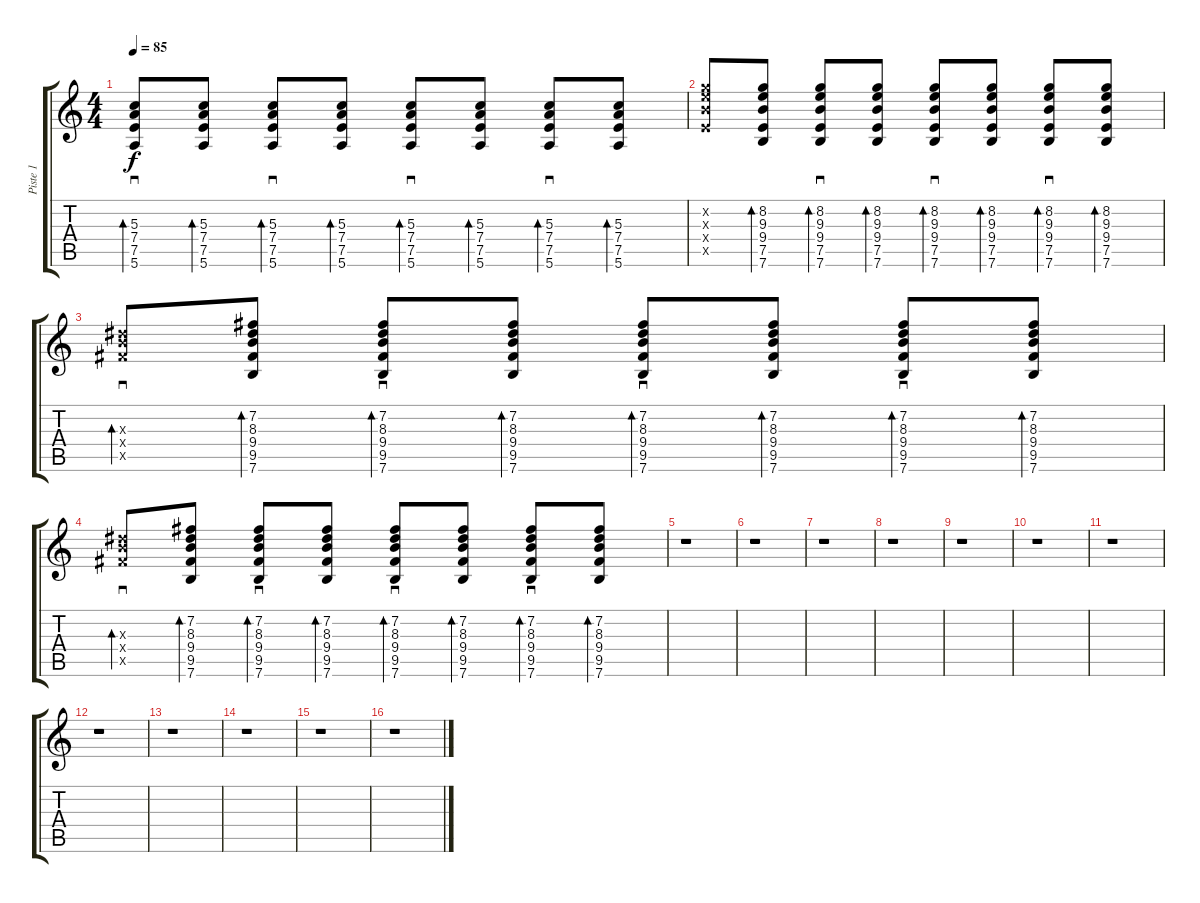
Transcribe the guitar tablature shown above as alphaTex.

\track ("Piste 1" "Piste 1") {instrument acousticguitarsteel}
\staff {score tabs}
\tuning (E4 B3 G3 D3 A2 E2) {hide}
\ts (4 4)
\tempo 85
\clef g2
\ks c
(5.3 7.4 7.5 5.6).8{sd bd 60 dy f} (5.3 7.4 7.5 5.6).8{bd 60} (5.3 7.4 7.5 5.6).8{sd bd 60} (5.3 7.4 7.5 5.6).8{bd 60} (5.3 7.4 7.5 5.6).8{sd bd 60} (5.3 7.4 7.5 5.6).8{bd 60} (5.3 7.4 7.5 5.6).8{sd bd 60} (5.3 7.4 7.5 5.6).8{bd 60} |
(8.2{x} 9.3{x} 9.4{x} 7.5{x}).8 (8.2 9.3 9.4 7.5 7.6).8{bd 60} (8.2 9.3 9.4 7.5 7.6).8{sd bd 60} (8.2 9.3 9.4 7.5 7.6).8{bd 60} (8.2 9.3 9.4 7.5 7.6).8{sd bd 60} (8.2 9.3 9.4 7.5 7.6).8{bd 60} (8.2 9.3 9.4 7.5 7.6).8{sd bd 60} (8.2 9.3 9.4 7.5 7.6).8{bd 60} |
(8.3{x} 9.4{x} 9.5{x}).8{sd bd 60} (7.2 8.3 9.4 9.5 7.6).8{bd 60} (7.2 8.3 9.4 9.5 7.6).8{sd bd 60} (7.2 8.3 9.4 9.5 7.6).8{bd 60} (7.2 8.3 9.4 9.5 7.6).8{sd bd 60} (7.2 8.3 9.4 9.5 7.6).8{bd 60} (7.2 8.3 9.4 9.5 7.6).8{sd bd 60} (7.2 8.3 9.4 9.5 7.6).8{bd 60} |
(8.3{x} 9.4{x} 9.5{x}).8{sd bd 60} (7.2 8.3 9.4 9.5 7.6).8{bd 60} (7.2 8.3 9.4 9.5 7.6).8{sd bd 60} (7.2 8.3 9.4 9.5 7.6).8{bd 60} (7.2 8.3 9.4 9.5 7.6).8{sd bd 60} (7.2 8.3 9.4 9.5 7.6).8{bd 60} (7.2 8.3 9.4 9.5 7.6).8{sd bd 60} (7.2 8.3 9.4 9.5 7.6).8{bd 60} |
r.1 |
r.1 |
r.1 |
r.1 |
r.1 |
r.1 |
r.1 |
r.1 |
r.1 |
r.1 |
r.1 |
r.1
